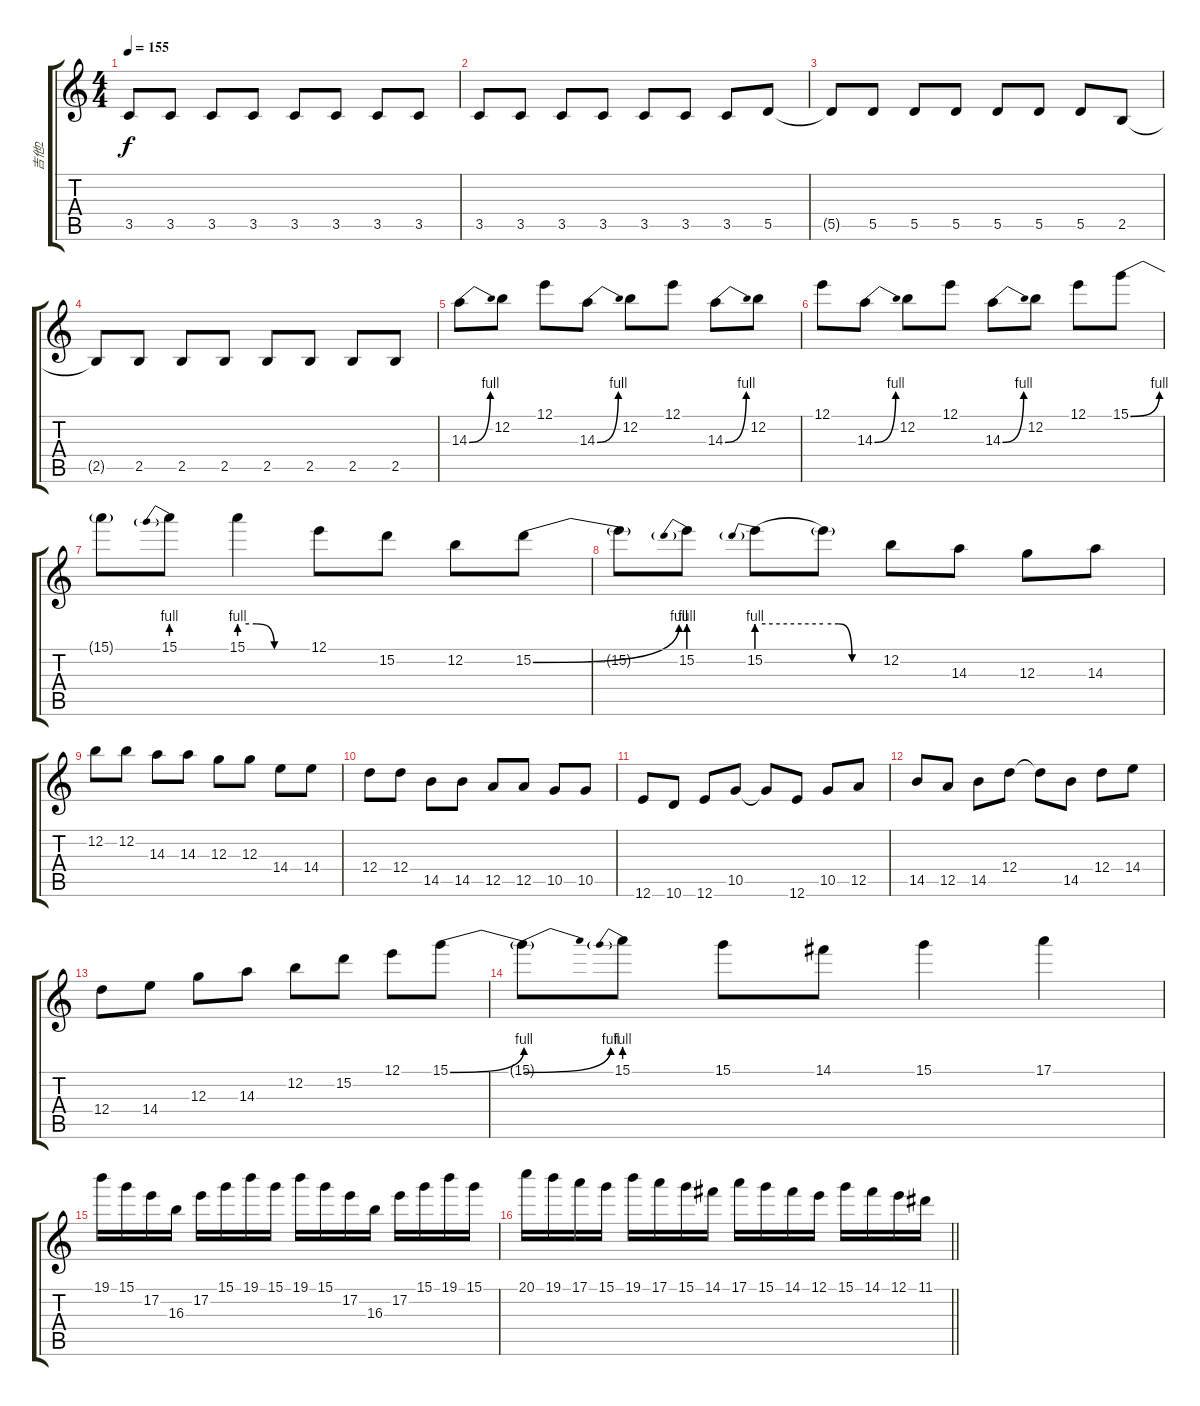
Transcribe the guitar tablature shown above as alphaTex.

\track ("吉他2" "吉他2") {instrument distortionguitar}
\staff {score tabs}
\tuning (E4 B3 G3 D3 A2 E2) {hide}
\ts (4 4)
\tempo 155
\clef g2
\ks c
3.5.8{dy f} 3.5.8 3.5.8 3.5.8 3.5.8 3.5.8 3.5.8 3.5.8 |
3.5.8 3.5.8 3.5.8 3.5.8 3.5.8 3.5.8 3.5.8 5.5.8 |
5.5{t}.8 5.5.8 5.5.8 5.5.8 5.5.8 5.5.8 5.5.8 2.5.8 |
2.5{t}.8 2.5.8 2.5.8 2.5.8 2.5.8 2.5.8 2.5.8 2.5.8 |
14.3{be (bend 0 0 60 4)}.8 12.2.8 12.1.8 14.3{be (bend 0 0 60 4)}.8 12.2.8 12.1.8 14.3{be (bend 0 0 60 4)}.8 12.2.8 |
12.1.8 14.3{be (bend 0 0 60 4)}.8 12.2.8 12.1.8 14.3{be (bend 0 0 60 4)}.8 12.2.8 12.1.8 15.1{be (bend 0 0 60 4)}.8 |
15.1{t}.8 15.1{be (prebend 0 4 60 4)}.8 15.1{be (custom 0 4 15 4 31 0 58 0 60 0)}.4 12.1.8 15.2.8 12.2.8 15.2{be (bend 0 0 60 4)}.8 |
15.2{t}.8 15.2{be (prebend 0 4 60 4)}.8 15.2{be (prebend 0 4 60 4)}.8 15.2{be (custom 0 4 15 4 30 0 60 0) t}.8 12.2.8 14.3.8 12.3.8 14.3.8 |
12.2.8 12.2.8 14.3.8 14.3.8 12.3.8 12.3.8 14.4.8 14.4.8 |
12.4.8 12.4.8 14.5.8 14.5.8 12.5.8 12.5.8 10.5.8 10.5.8 |
12.6.8 10.6.8 12.6.8 10.5.8 10.5{t}.8 12.6.8 10.5.8 12.5.8 |
14.5.8 12.5.8 14.5.8 12.4.8 12.4{t}.8 14.5.8 12.4.8 14.4.8 |
12.4.8 14.4.8 12.3.8 14.3.8 12.2.8 15.2.8 12.1.8 15.1{be (bend 0 0 60 4)}.8 |
15.1{be (bend 0 0 60 4) t}.8 15.1{be (prebend 0 4 60 4)}.8 15.1.8 14.1.8 15.1.4 17.1.4 |
19.1.16 15.1.16 17.2.16 16.3.16 17.2.16 15.1.16 19.1.16 15.1.16 19.1.16 15.1.16 17.2.16 16.3.16 17.2.16 15.1.16 19.1.16 15.1.16 |
\barLineRight lightlight
20.1.16 19.1.16 17.1.16 15.1.16 19.1.16 17.1.16 15.1.16 14.1.16 17.1.16 15.1.16 14.1.16 12.1.16 15.1.16 14.1.16 12.1.16 11.1.16
